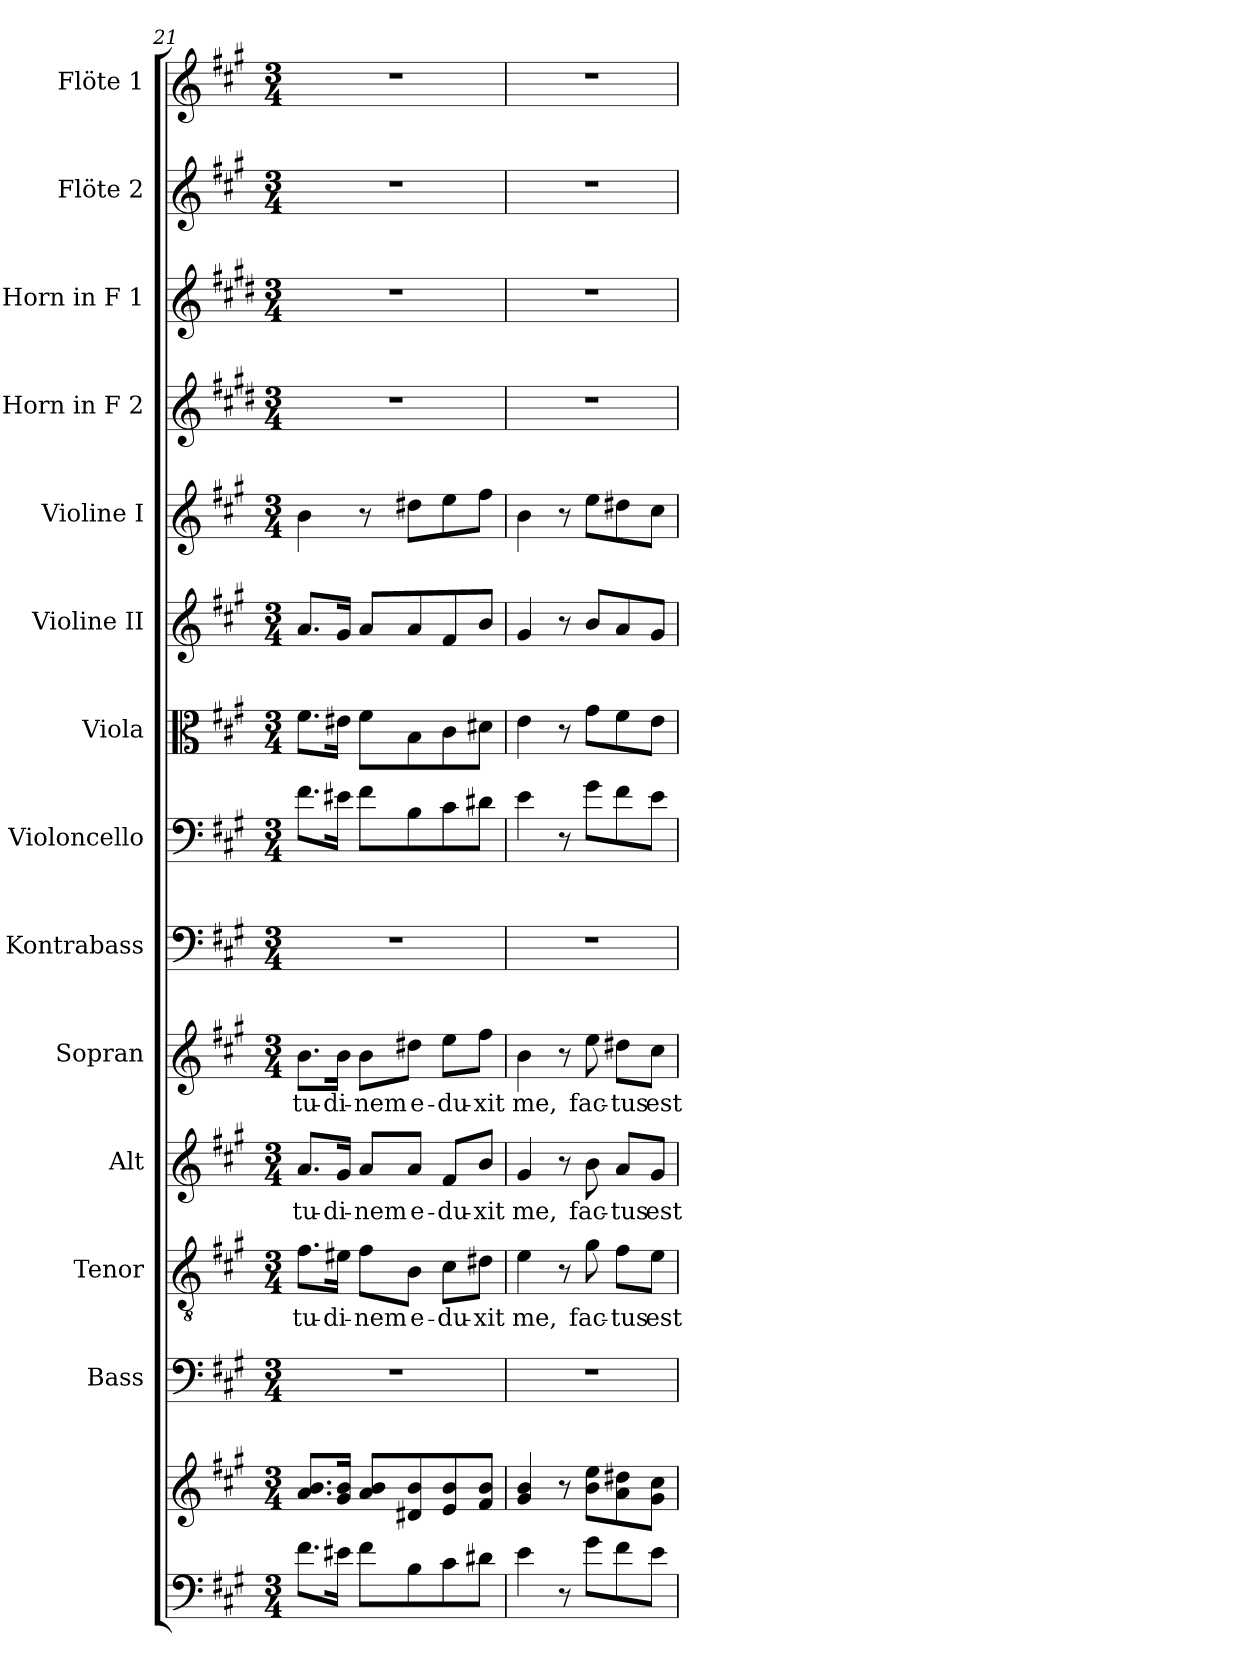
**kern	**kern	**kern	**kern	**text	**kern	**text	**kern	**text	**kern	**kern	**kern	**kern	**kern	**kern	**kern	**kern	**kern
*part14	*part14	*part13	*part12	*part12	*part11	*part11	*part10	*part10	*part9	*part8	*part7	*part6	*part5	*part4	*part3	*part2	*part1
*staff15	*staff14	*staff13	*staff12	*staff12	*staff11	*staff11	*staff10	*staff10	*staff9	*staff8	*staff7	*staff6	*staff5	*staff4	*staff3	*staff2	*staff1
*	*	*I"Bass	*I"Tenor	*	*I"Alt	*	*I"Sopran	*	*I"Kontrabass	*I"Violoncello	*I"Viola	*I"Violine II	*I"Violine I	*I"Horn in F 2	*I"Horn in F 1	*I"Flöte 2	*I"Flöte 1
*	*	*I'B.	*I'T.	*	*I'A.	*	*I'S.	*	*I'Kb.	*I'Vc.	*I'Vla.	*I'Vl. II	*I'Vl. I	*	*	*I'Fl. 2	*I'Fl. 1
*clefF4	*clefG2	*clefF4	*clefGv2	*	*clefG2	*	*clefG2	*	*clefF4	*clefF4	*clefC3	*clefG2	*clefG2	*clefG2	*clefG2	*clefG2	*clefG2
*	*	*	*	*	*	*	*	*	*ITrd7c12	*	*	*	*	*ITrd4c7	*ITrd4c7	*	*
*k[f#c#g#]	*k[f#c#g#]	*k[f#c#g#]	*k[f#c#g#]	*	*k[f#c#g#]	*	*k[f#c#g#]	*	*k[f#c#g#]	*k[f#c#g#]	*k[f#c#g#]	*k[f#c#g#]	*k[f#c#g#]	*k[f#c#g#]	*k[f#c#g#]	*k[f#c#g#]	*k[f#c#g#]
*A:	*A:	*A:	*A:	*	*A:	*	*A:	*	*A:	*A:	*A:	*A:	*A:	*A:	*A:	*A:	*A:
*M3/4	*M3/4	*M3/4	*M3/4	*	*M3/4	*	*M3/4	*	*M3/4	*M3/4	*M3/4	*M3/4	*M3/4	*M3/4	*M3/4	*M3/4	*M3/4
=21	=21	=21	=21	=21	=21	=21	=21	=21	=21	=21	=21	=21	=21	=21	=21	=21	=21
!	!	!	!	!LO:LY:b	!	!LO:LY:b	!	!LO:LY:b	!	!	!	!	!	!	!	!	!
8.f#\L	8.a/ 8.b/L	2.r	8.f#\L	-tu-	8.a/L	-tu-	8.b\L	-tu-	2.r	8.f#\L	8.f#\L	8.a/L	4b\	2.r	2.r	2.r	2.r
!	!	!	!	!LO:LY:b	!	!LO:LY:b	!	!LO:LY:b	!	!	!	!	!	!	!	!	!
16e#X\Jk	16g#/ 16b/Jk	.	16e#X\Jk	-di-	16g#/Jk	-di-	16b\Jk	-di-	.	16e#X\Jk	16e#X\Jk	16g#/Jk	.	.	.	.	.
!	!	!	!	!LO:LY:b	!	!LO:LY:b	!	!LO:LY:b	!	!	!	!	!	!	!	!	!
8f#\L	8a/ 8b/L	.	8f#\L	-nem	8a/L	-nem	8b\L	-nem	.	8f#\L	8f#\L	8a/L	8r	.	.	.	.
!	!	!	!	!LO:LY:b	!	!LO:LY:b	!	!LO:LY:b	!	!	!	!	!	!	!	!	!
8B\	8d#X/ 8b/	.	8B\J	e-	8a/J	e-	8dd#X\J	e-	.	8B\	8B\	8a/	8dd#X\L	.	.	.	.
!	!	!	!	!LO:LY:b	!	!LO:LY:b	!	!LO:LY:b	!	!	!	!	!	!	!	!	!
8c#\	8e/ 8b/	.	8c#\L	-du-	8f#/L	-du-	8ee\L	-du-	.	8c#\	8c#\	8f#/	8ee\	.	.	.	.
!	!	!	!	!LO:LY:b	!	!LO:LY:b	!	!LO:LY:b	!	!	!	!	!	!	!	!	!
8d#X\J	8f#/ 8b/J	.	8d#X\J	-xit	8b/J	-xit	8ff#\J	-xit	.	8d#X\J	8d#X\J	8b/J	8ff#\J	.	.	.	.
=22	=22	=22	=22	=22	=22	=22	=22	=22	=22	=22	=22	=22	=22	=22	=22	=22	=22
!	!	!	!	!LO:LY:b	!	!LO:LY:b	!	!LO:LY:b	!	!	!	!	!	!	!	!	!
4e\	4g#/ 4b/	2.r	4e\	me,	4g#/	me,	4b\	me,	2.r	4e\	4e\	4g#/	4b\	2.r	2.r	2.r	2.r
8r	8r	.	8r	.	8r	.	8r	.	.	8r	8r	8r	8r	.	.	.	.
!	!	!	!	!LO:LY:b	!	!LO:LY:b	!	!LO:LY:b	!	!	!	!	!	!	!	!	!
8g#\L	8b\ 8ee\L	.	8g#\	fac-	8b\	fac-	8ee\	fac-	.	8g#\L	8g#\L	8b/L	8ee\L	.	.	.	.
!	!	!	!	!LO:LY:b	!	!LO:LY:b	!	!LO:LY:b	!	!	!	!	!	!	!	!	!
8f#\	8a\ 8dd#X\	.	8f#\L	-tus	8a/L	-tus	8dd#X\L	-tus	.	8f#\	8f#\	8a/	8dd#X\	.	.	.	.
!	!	!	!	!LO:LY:b	!	!LO:LY:b	!	!LO:LY:b	!	!	!	!	!	!	!	!	!
8e\J	8g#\ 8cc#\J	.	8e\J	est	8g#/J	est	8cc#\J	est	.	8e\J	8e\J	8g#/J	8cc#\J	.	.	.	.
=	=	=	=	=	=	=	=	=	=	=	=	=	=	=	=	=	=
*-	*-	*-	*-	*-	*-	*-	*-	*-	*-	*-	*-	*-	*-	*-	*-	*-	*-
